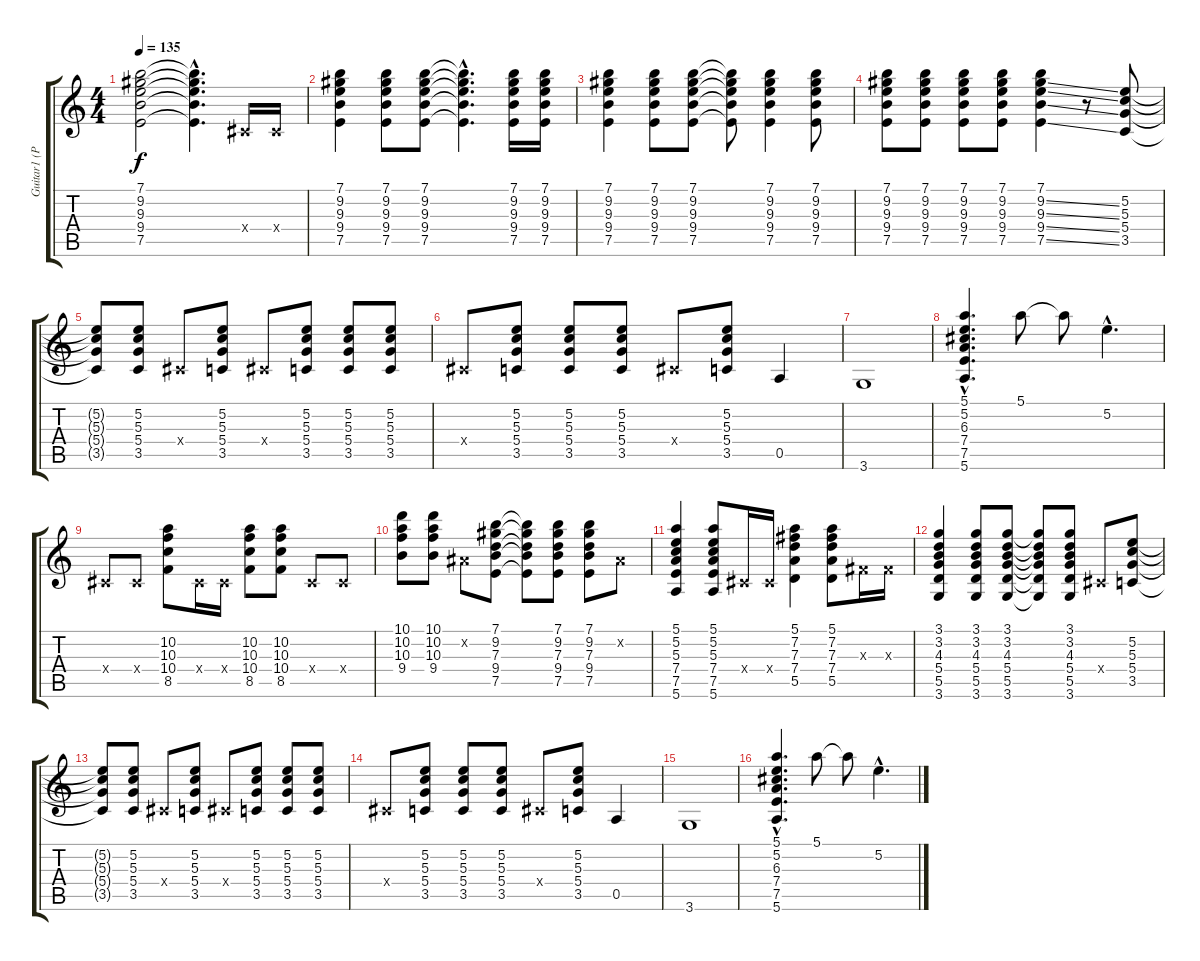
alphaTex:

\track ("Guitar1 (Part2)" "Guitar1 (P") {instrument overdrivenguitar}
\staff {score tabs}
\tuning (E4 B3 G3 D3 A2 E2) {hide}
\ts (4 4)
\tempo 135
\clef g2
\ks c
(7.1 9.2 9.3 9.4 7.5).2{dy f} (7.1{hac t} 9.2{hac t} 9.3{hac t} 9.4{hac t} 7.5{hac t}).4{d} -1.4{x}.16 -1.4{x}.16 |
(7.1 9.2 9.3 9.4 7.5).4 (7.1 9.2 9.3 9.4 7.5).8 (7.1 9.2 9.3 9.4 7.5).8 (7.1{hac t} 9.2{hac t} 9.3{hac t} 9.4{hac t} 7.5{hac t}).4{d} (7.1 9.2 9.3 9.4 7.5).16 (7.1 9.2 9.3 9.4 7.5).16 |
(7.1 9.2 9.3 9.4 7.5).4 (7.1 9.2 9.3 9.4 7.5).8 (7.1 9.2 9.3 9.4 7.5).8 (7.1{t} 9.2{t} 9.3{t} 9.4{t} 7.5{t}).8 (7.1 9.2 9.3 9.4 7.5).4 (7.1 9.2 9.3 9.4 7.5).8 |
(7.1 9.2 9.3 9.4 7.5).8 (7.1 9.2 9.3 9.4 7.5).8 (7.1 9.2 9.3 9.4 7.5).8 (7.1 9.2 9.3 9.4 7.5).8 (7.1 9.2{ss} 9.3{ss} 9.4{ss} 7.5{ss}).4 r.8 (5.2 5.3 5.4 3.5).8 |
(5.2{t} 5.3{t} 5.4{t} 3.5{t}).8 (5.2 5.3 5.4 3.5).8 -1.4{x}.8 (5.2 5.3 5.4 3.5).8 -1.4{x}.8 (5.2 5.3 5.4 3.5).8 (5.2 5.3 5.4 3.5).8 (5.2 5.3 5.4 3.5).8 |
-1.4{x}.8 (5.2 5.3 5.4 3.5).8 (5.2 5.3 5.4 3.5).8 (5.2 5.3 5.4 3.5).8 -1.4{x}.8 (5.2 5.3 5.4 3.5).8 0.5.4 |
3.6.1 |
(5.1{hac} 5.2{hac} 6.3{hac} 7.4{hac} 7.5{hac} 5.6{hac}).4{d} 5.1.8 5.1{t}.8 5.2{hac}.4{d} |
-1.4{x}.8 -1.4{x}.8 (10.2 10.3 10.4 8.5).8 -1.4{x}.16 -1.4{x}.16 (10.2 10.3 10.4 8.5).8 (10.2 10.3 10.4 8.5).8 -1.4{x}.8 -1.4{x}.8 |
(10.1 10.2 10.3 9.4).8 (10.1 10.2 10.3 9.4).8 -1.2{x}.8 (7.1 9.2 7.3 9.4 7.5).8 (7.1{t} 9.2{t} 7.3{t} 9.4{t} 7.5{t}).8 (7.1 9.2 7.3 9.4 7.5).8 (7.1 9.2 7.3 9.4 7.5).8 -1.2{x}.8 |
(5.1 5.2 5.3 7.4 7.5 5.6).4 (5.1 5.2 5.3 7.4 7.5 5.6).8 -1.4{x}.16 -1.4{x}.16 (5.1 7.2 7.3 7.4 5.5).4 (5.1 7.2 7.3 7.4 5.5).8 -1.3{x}.16 -1.3{x}.16 |
(3.1 3.2 4.3 5.4 5.5 3.6).4 (3.1 3.2 4.3 5.4 5.5 3.6).8 (3.1 3.2 4.3 5.4 5.5 3.6).8 (3.1{t} 3.2{t} 4.3{t} 5.4{t} 5.5{t} 3.6{t}).8 (3.1 3.2 4.3 5.4 5.5 3.6).8 -1.4{x}.8 (5.2 5.3 5.4 3.5).8 |
(5.2{t} 5.3{t} 5.4{t} 3.5{t}).8 (5.2 5.3 5.4 3.5).8 -1.4{x}.8 (5.2 5.3 5.4 3.5).8 -1.4{x}.8 (5.2 5.3 5.4 3.5).8 (5.2 5.3 5.4 3.5).8 (5.2 5.3 5.4 3.5).8 |
-1.4{x}.8 (5.2 5.3 5.4 3.5).8 (5.2 5.3 5.4 3.5).8 (5.2 5.3 5.4 3.5).8 -1.4{x}.8 (5.2 5.3 5.4 3.5).8 0.5.4 |
3.6.1 |
(5.1{hac} 5.2{hac} 6.3{hac} 7.4{hac} 7.5{hac} 5.6{hac}).4{d} 5.1.8 5.1{t}.8 5.2{hac}.4{d}
